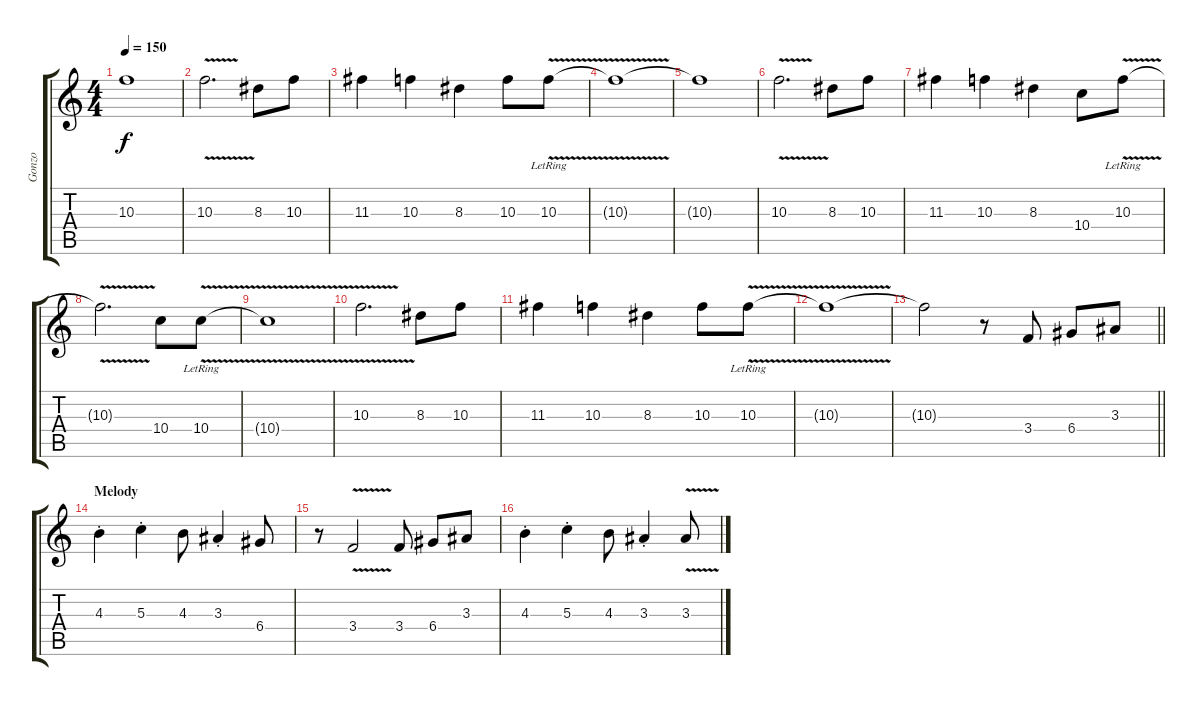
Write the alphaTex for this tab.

\track ("Gonzo" "Gonzo") {instrument distortionguitar}
\staff {score tabs}
\tuning (E4 B3 G3 D3 A2 E2) {hide}
\ts (4 4)
\tempo 150
\clef g2
\ks c
10.3{t}.1{dy f} |
10.3{v}.2{d} 8.3.8 10.3.8 |
11.3.4 10.3.4 8.3.4 10.3.8 10.3{v lr}.8 |
10.3{t}.1 |
10.3{t}.1 |
10.3{v}.2{d} 8.3.8 10.3.8 |
11.3.4 10.3.4 8.3.4 10.4.8 10.3{v lr}.8 |
10.3{t}.2{d} 10.4.8 10.4{v lr}.8 |
10.4{t}.1 |
10.3{v}.2{d} 8.3.8 10.3.8 |
11.3.4 10.3.4 8.3.4 10.3.8 10.3{v lr}.8 |
10.3{t}.1 |
\barLineRight lightlight
10.3{t}.2 r.8{volume 13 instrument distortionguitar} 3.4.8 6.4.8 3.3.8 |
\section ("" "Melody")
4.3{st}.4 5.3{st}.4 4.3.8 3.3{st}.4 6.4.8 |
r.8 3.4{v}.2 3.4.8 6.4.8 3.3.8 |
4.3{st}.4 5.3{st}.4 4.3.8 3.3{st}.4 3.3{v}.8
